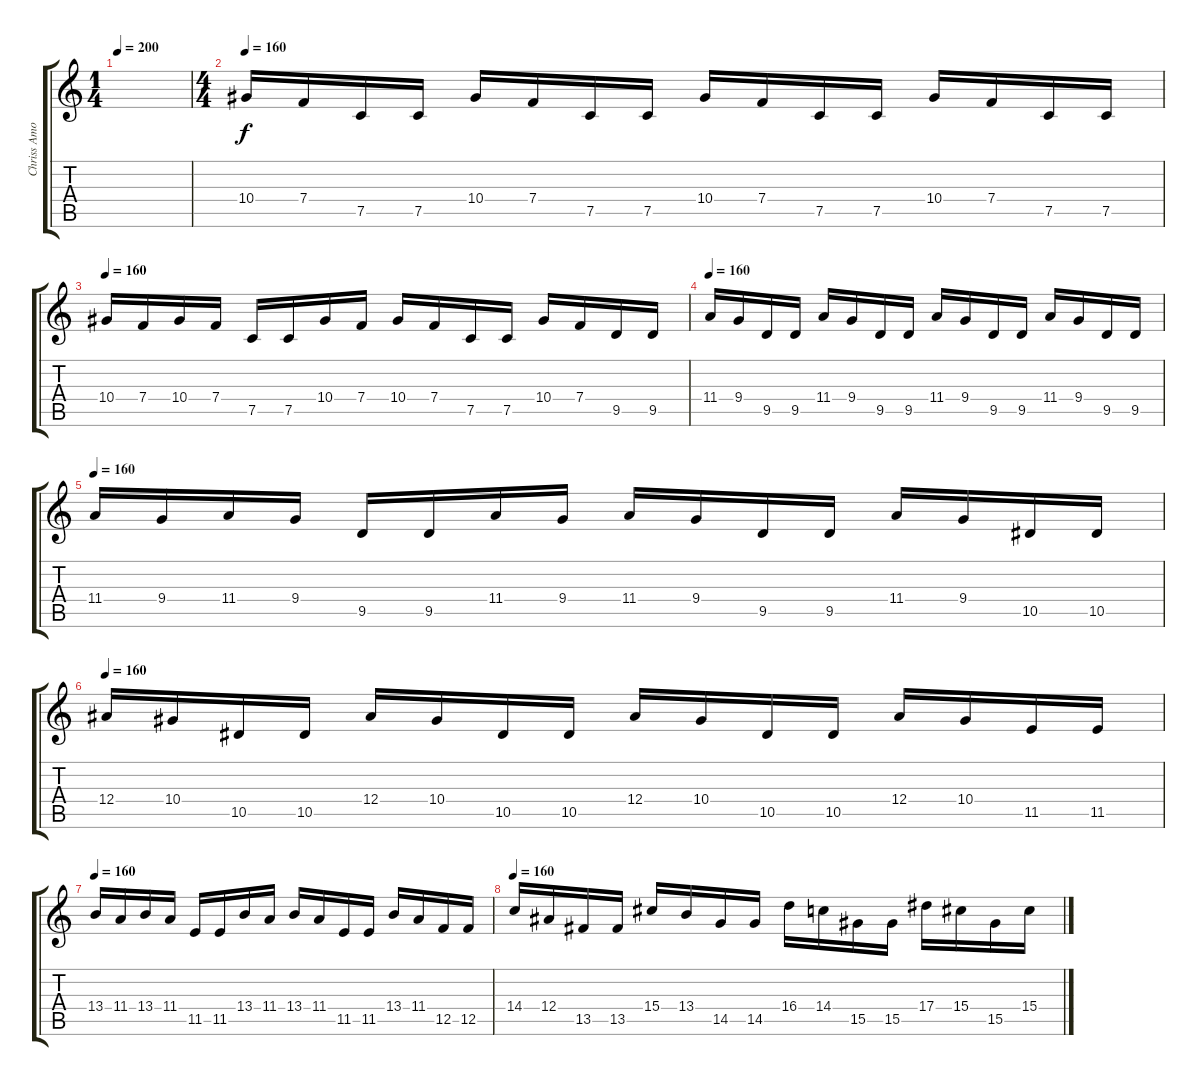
\track ("Chriss Amott" "Chriss Amo") {instrument distortionguitar}
\staff {score tabs}
\tuning (C4 G3 Eb3 Bb2 F2 C2) {hide}
\ts (1 4)
\tempo 200
\tempo 160
\tempo 200
\clef g2
\ks c
|
\ts (4 4)
\tempo 160
10.4.16 7.4.16 7.5.16 7.5.16 10.4.16 7.4.16 7.5.16 7.5.16 10.4.16 7.4.16 7.5.16 7.5.16 10.4.16 7.4.16 7.5.16 7.5.16 |
\tempo 160
10.4.16 7.4.16 10.4.16 7.4.16 7.5.16 7.5.16 10.4.16 7.4.16 10.4.16 7.4.16 7.5.16 7.5.16 10.4.16 7.4.16 9.5.16 9.5.16 |
\tempo 160
11.4.16 9.4.16 9.5.16 9.5.16 11.4.16 9.4.16 9.5.16 9.5.16 11.4.16 9.4.16 9.5.16 9.5.16 11.4.16 9.4.16 9.5.16 9.5.16 |
\tempo 160
11.4.16 9.4.16 11.4.16 9.4.16 9.5.16 9.5.16 11.4.16 9.4.16 11.4.16 9.4.16 9.5.16 9.5.16 11.4.16 9.4.16 10.5.16 10.5.16 |
\tempo 160
12.4.16 10.4.16 10.5.16 10.5.16 12.4.16 10.4.16 10.5.16 10.5.16 12.4.16 10.4.16 10.5.16 10.5.16 12.4.16 10.4.16 11.5.16 11.5.16 |
\tempo 160
13.4.16 11.4.16 13.4.16 11.4.16 11.5.16 11.5.16 13.4.16 11.4.16 13.4.16 11.4.16 11.5.16 11.5.16 13.4.16 11.4.16 12.5.16 12.5.16 |
\tempo 160
14.4.16 12.4.16 13.5.16 13.5.16 15.4.16 13.4.16 14.5.16 14.5.16 16.4.16 14.4.16 15.5.16 15.5.16 17.4.16 15.4.16 15.5.16 15.4.16
